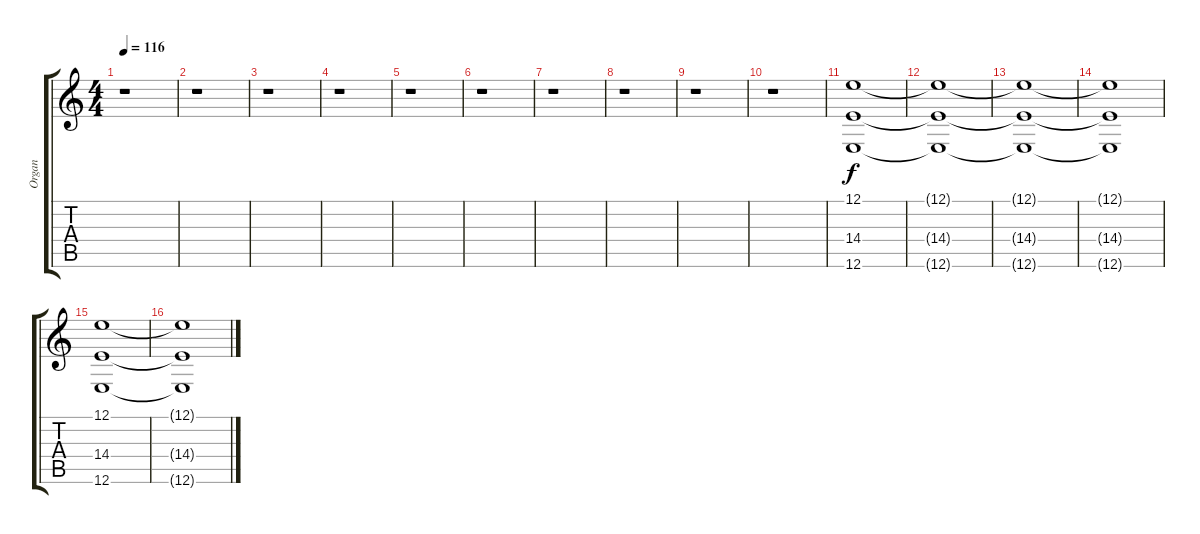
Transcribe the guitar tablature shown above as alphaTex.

\track ("Organ" "Organ") {instrument percussiveorgan}
\staff {score tabs}
\tuning (E4 B3 G3 D3 A2 E2) {hide}
\ts (4 4)
\tempo 116
\clef g2
\ks c
r.1{dy f} |
r.1 |
r.1 |
r.1 |
r.1 |
r.1 |
r.1 |
r.1 |
r.1 |
r.1 |
(12.1 14.4 12.6).1 |
(12.1{t} 14.4{t} 12.6{t}).1 |
(12.1{t} 14.4{t} 12.6{t}).1 |
(12.1{t} 14.4{t} 12.6{t}).1 |
(12.1 14.4 12.6).1 |
(12.1{t} 14.4{t} 12.6{t}).1
